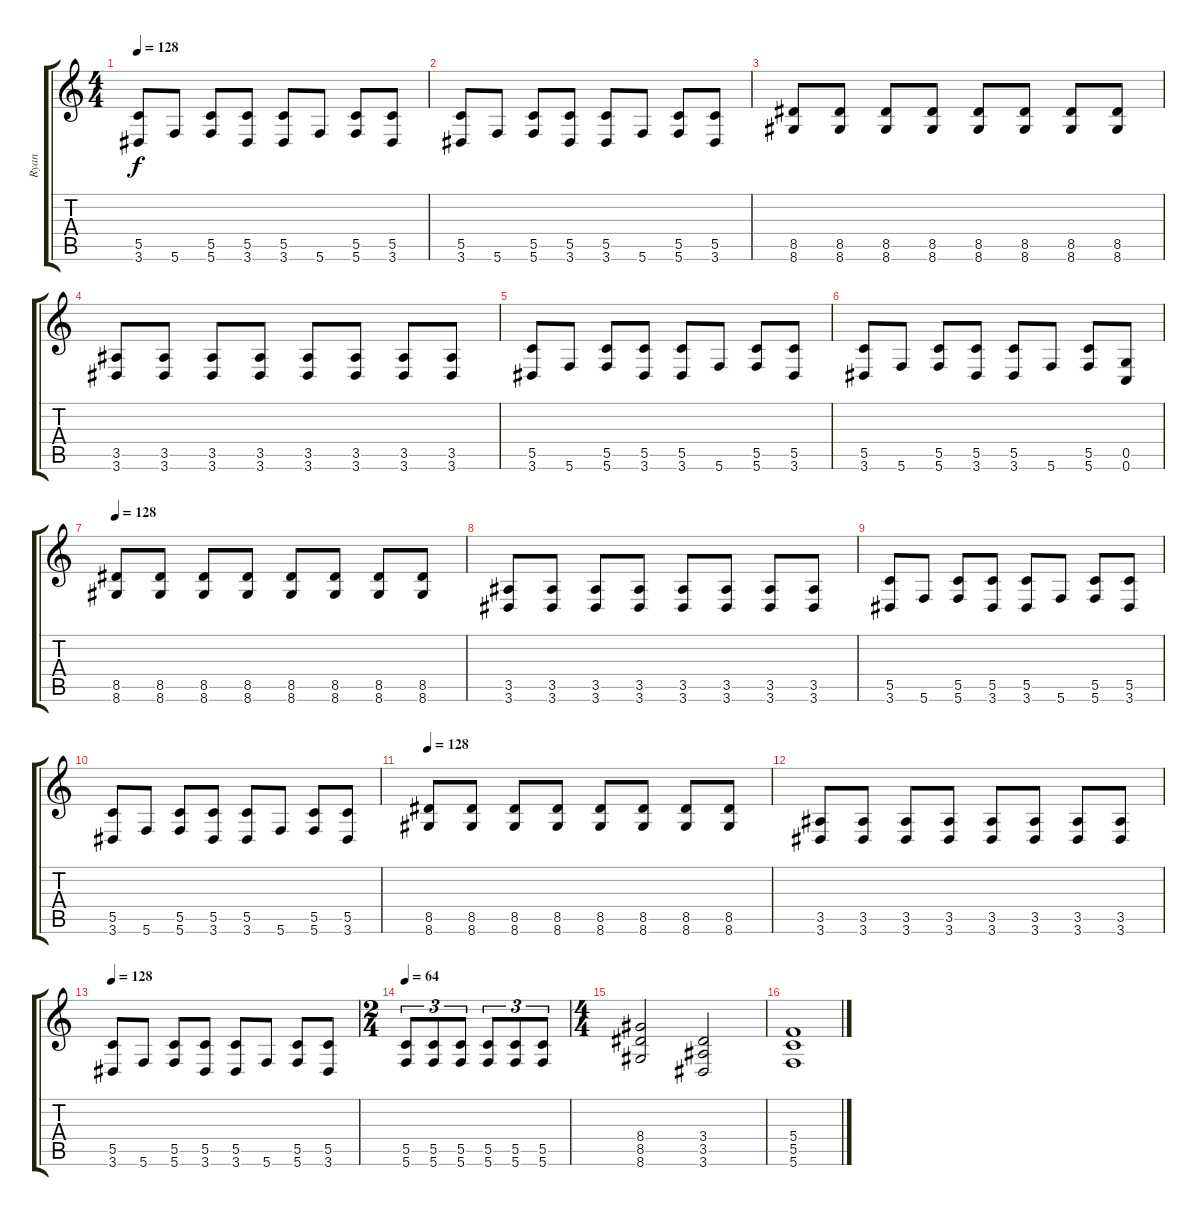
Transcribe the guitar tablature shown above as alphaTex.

\track ("Ryan" "Ryan") {instrument distortionguitar}
\staff {score tabs}
\tuning (D4 A3 F3 C3 G2 C2) {hide}
\ts (4 4)
\tempo 128
\clef g2
\ks c
(5.5 3.6).8{dy f} 5.6.8 (5.5 5.6).8 (5.5 3.6).8 (5.5 3.6).8 5.6.8 (5.5 5.6).8 (5.5 3.6).8 |
(5.5 3.6).8 5.6.8 (5.5 5.6).8 (5.5 3.6).8 (5.5 3.6).8 5.6.8 (5.5 5.6).8 (5.5 3.6).8 |
(8.5 8.6).8 (8.5 8.6).8 (8.5 8.6).8 (8.5 8.6).8 (8.5 8.6).8 (8.5 8.6).8 (8.5 8.6).8 (8.5 8.6).8 |
(3.5 3.6).8 (3.5 3.6).8 (3.5 3.6).8 (3.5 3.6).8 (3.5 3.6).8 (3.5 3.6).8 (3.5 3.6).8 (3.5 3.6).8 |
(5.5 3.6).8 5.6.8 (5.5 5.6).8 (5.5 3.6).8 (5.5 3.6).8 5.6.8 (5.5 5.6).8 (5.5 3.6).8 |
(5.5 3.6).8 5.6.8 (5.5 5.6).8 (5.5 3.6).8 (5.5 3.6).8 5.6.8 (5.5 5.6).8 (0.5 0.6).8 |
\tempo 128
(8.5 8.6).8 (8.5 8.6).8 (8.5 8.6).8 (8.5 8.6).8 (8.5 8.6).8 (8.5 8.6).8 (8.5 8.6).8 (8.5 8.6).8 |
(3.5 3.6).8 (3.5 3.6).8 (3.5 3.6).8 (3.5 3.6).8 (3.5 3.6).8 (3.5 3.6).8 (3.5 3.6).8 (3.5 3.6).8 |
(5.5 3.6).8 5.6.8 (5.5 5.6).8 (5.5 3.6).8 (5.5 3.6).8 5.6.8 (5.5 5.6).8 (5.5 3.6).8 |
(5.5 3.6).8 5.6.8 (5.5 5.6).8 (5.5 3.6).8 (5.5 3.6).8 5.6.8 (5.5 5.6).8 (5.5 3.6).8 |
\tempo 128
(8.5 8.6).8 (8.5 8.6).8 (8.5 8.6).8 (8.5 8.6).8 (8.5 8.6).8 (8.5 8.6).8 (8.5 8.6).8 (8.5 8.6).8 |
(3.5 3.6).8 (3.5 3.6).8 (3.5 3.6).8 (3.5 3.6).8 (3.5 3.6).8 (3.5 3.6).8 (3.5 3.6).8 (3.5 3.6).8 |
\tempo 128
(5.5 3.6).8 5.6.8 (5.5 5.6).8 (5.5 3.6).8 (5.5 3.6).8 5.6.8 (5.5 5.6).8 (5.5 3.6).8 |
\ts (2 4)
\tempo 64
(5.5 5.6).8{tu (3 2)} (5.5 5.6).8{tu (3 2)} (5.5 5.6).8{tu (3 2)} (5.5 5.6).8{tu (3 2)} (5.5 5.6).8{tu (3 2)} (5.5 5.6).8{tu (3 2)} |
\ts (4 4)
(8.4 8.5 8.6).2 (3.4 3.5 3.6).2 |
(5.4 5.5 5.6).1
